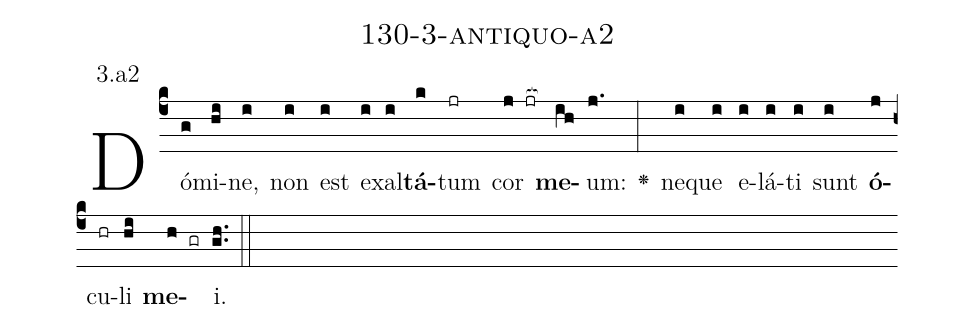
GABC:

name: 130-3-antiquo-a2;
annotation: 3.a2;
%%
(c4)Dó(g)mi(hi)ne,(i) non(i) est(i) ex(i)al(i)<b>tá</b>(k)tum(jr) cor(j jr[ocb:1{]) <b>me</b>(ih[ocb:0}])um:(j.) <v>\greheightstar</v>(:) ne(i)que(i) e(i)lá(i)ti(i) sunt(i) <b>ó</b>(j)cu(hr)li(hi) <b>me</b>(h gr)i.(gh..) (::)


%E(i) u(i) o(j) u(hi) a(h) e.(gh..) (::)
